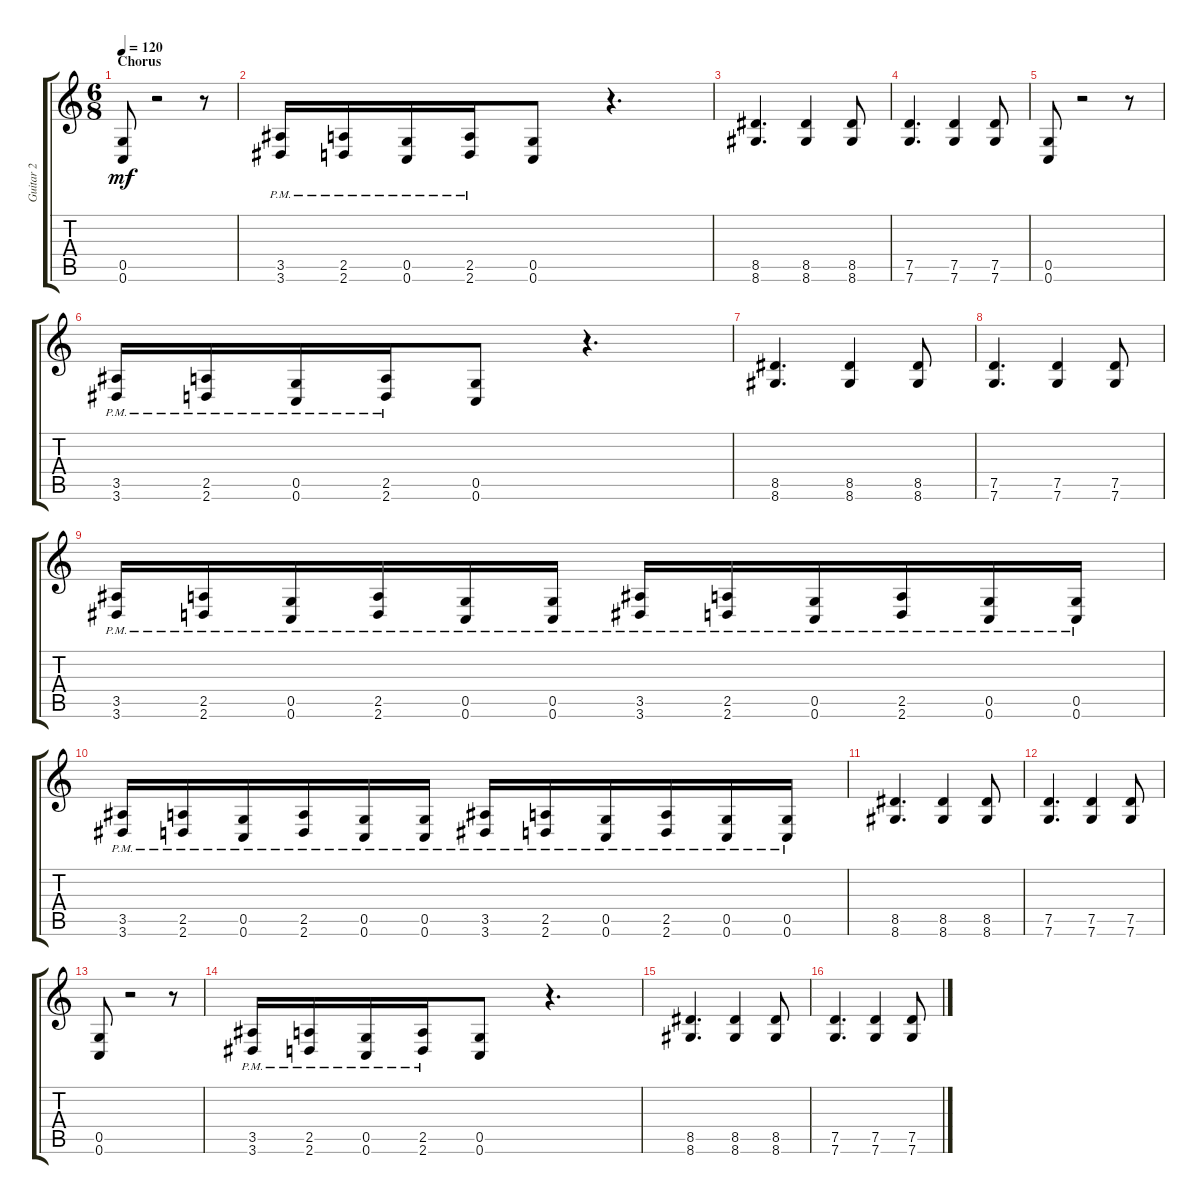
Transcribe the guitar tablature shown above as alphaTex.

\track ("Guitar 2" "Guitar 2") {instrument distortionguitar}
\staff {score tabs}
\tuning (D4 A3 F3 C3 G2 C2) {hide}
\ts (6 8)
\section ("" "Chorus")
\tempo 120
\clef g2
\ks c
(0.5 0.6).8{dy mf} r.2 r.8 |
(3.5{pm} 3.6{pm}).16 (2.5{pm} 2.6{pm}).16 (0.5{pm} 0.6{pm}).16 (2.5{pm} 2.6{pm}).16 (0.5 0.6).8 r.4{d} |
(8.5 8.6).4{d} (8.5 8.6).4 (8.5 8.6).8 |
(7.5 7.6).4{d} (7.5 7.6).4 (7.5 7.6).8 |
(0.5 0.6).8 r.2 r.8 |
(3.5{pm} 3.6{pm}).16 (2.5{pm} 2.6{pm}).16 (0.5{pm} 0.6{pm}).16 (2.5{pm} 2.6{pm}).16 (0.5 0.6).8 r.4{d} |
(8.5 8.6).4{d} (8.5 8.6).4 (8.5 8.6).8 |
(7.5 7.6).4{d} (7.5 7.6).4 (7.5 7.6).8 |
(3.5{pm} 3.6{pm}).16 (2.5{pm} 2.6{pm}).16 (0.5{pm} 0.6{pm}).16 (2.5{pm} 2.6{pm}).16 (0.5{pm} 0.6{pm}).16 (0.5{pm} 0.6{pm}).16 (3.5{pm} 3.6{pm}).16 (2.5{pm} 2.6{pm}).16 (0.5{pm} 0.6{pm}).16 (2.5{pm} 2.6{pm}).16 (0.5{pm} 0.6{pm}).16 (0.5{pm} 0.6{pm}).16 |
(3.5{pm} 3.6{pm}).16 (2.5{pm} 2.6{pm}).16 (0.5{pm} 0.6{pm}).16 (2.5{pm} 2.6{pm}).16 (0.5{pm} 0.6{pm}).16 (0.5{pm} 0.6{pm}).16 (3.5{pm} 3.6{pm}).16 (2.5{pm} 2.6{pm}).16 (0.5{pm} 0.6{pm}).16 (2.5{pm} 2.6{pm}).16 (0.5{pm} 0.6{pm}).16 (0.5{pm} 0.6{pm}).16 |
(8.5 8.6).4{d} (8.5 8.6).4 (8.5 8.6).8 |
(7.5 7.6).4{d} (7.5 7.6).4 (7.5 7.6).8 |
(0.5 0.6).8 r.2 r.8 |
(3.5{pm} 3.6{pm}).16 (2.5{pm} 2.6{pm}).16 (0.5{pm} 0.6{pm}).16 (2.5{pm} 2.6{pm}).16 (0.5 0.6).8 r.4{d} |
(8.5 8.6).4{d} (8.5 8.6).4 (8.5 8.6).8 |
(7.5 7.6).4{d} (7.5 7.6).4 (7.5 7.6).8
